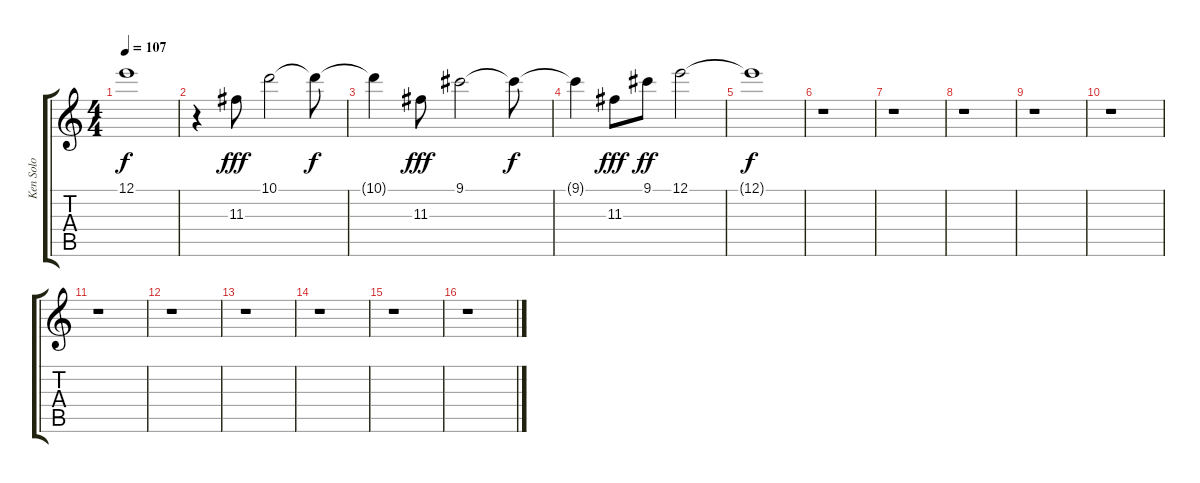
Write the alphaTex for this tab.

\track ("Ken Solo" "Ken Solo") {instrument distortionguitar}
\staff {score tabs}
\tuning (E4 B3 G3 D3 A2 E2) {hide}
\ts (4 4)
\tempo 107
\clef g2
\ks c
12.1{t}.1{dy f} |
r.4 11.3.8{dy fff} 10.1.2 10.1{t}.8{dy f} |
10.1{t}.4 11.3.8{dy fff} 9.1.2 9.1{t}.8{dy f} |
9.1{t}.4 11.3.8{dy fff} 9.1.8{dy ff} 12.1.2 |
12.1{t}.1{dy f} |
r.1 |
r.1 |
r.1 |
r.1 |
r.1 |
r.1 |
r.1 |
r.1 |
r.1 |
r.1 |
r.1
